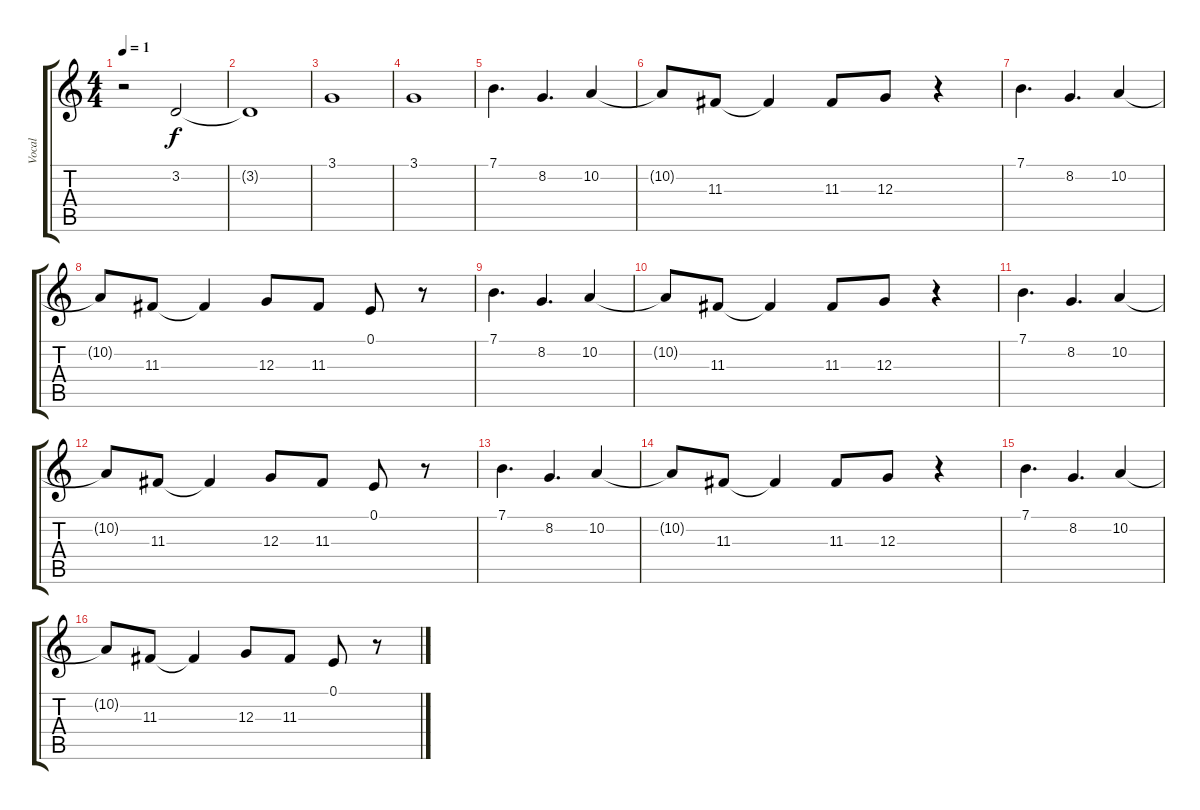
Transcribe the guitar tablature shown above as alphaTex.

\track ("Vocal" "Vocal") {instrument lead6voice}
\staff {score tabs}
\tuning (E4 B3 G3 D3 A2 E2) {hide}
\ts (4 4)
\tempo 1
\clef g2
\ks c
r.2{dy f} 3.2.2 |
3.2{t}.1 |
3.1.1 |
3.1.1 |
7.1.4{d} 8.2.4{d} 10.2.4 |
10.2{t}.8 11.3.8 11.3{t}.4 11.3.8 12.3.8 r.4 |
7.1.4{d} 8.2.4{d} 10.2.4 |
10.2{t}.8 11.3.8 11.3{t}.4 12.3.8 11.3.8 0.1.8 r.8 |
7.1.4{d} 8.2.4{d} 10.2.4 |
10.2{t}.8 11.3.8 11.3{t}.4 11.3.8 12.3.8 r.4 |
7.1.4{d} 8.2.4{d} 10.2.4 |
10.2{t}.8 11.3.8 11.3{t}.4 12.3.8 11.3.8 0.1.8 r.8 |
7.1.4{d} 8.2.4{d} 10.2.4 |
10.2{t}.8 11.3.8 11.3{t}.4 11.3.8 12.3.8 r.4 |
7.1.4{d} 8.2.4{d} 10.2.4 |
10.2{t}.8 11.3.8 11.3{t}.4 12.3.8 11.3.8 0.1.8 r.8
